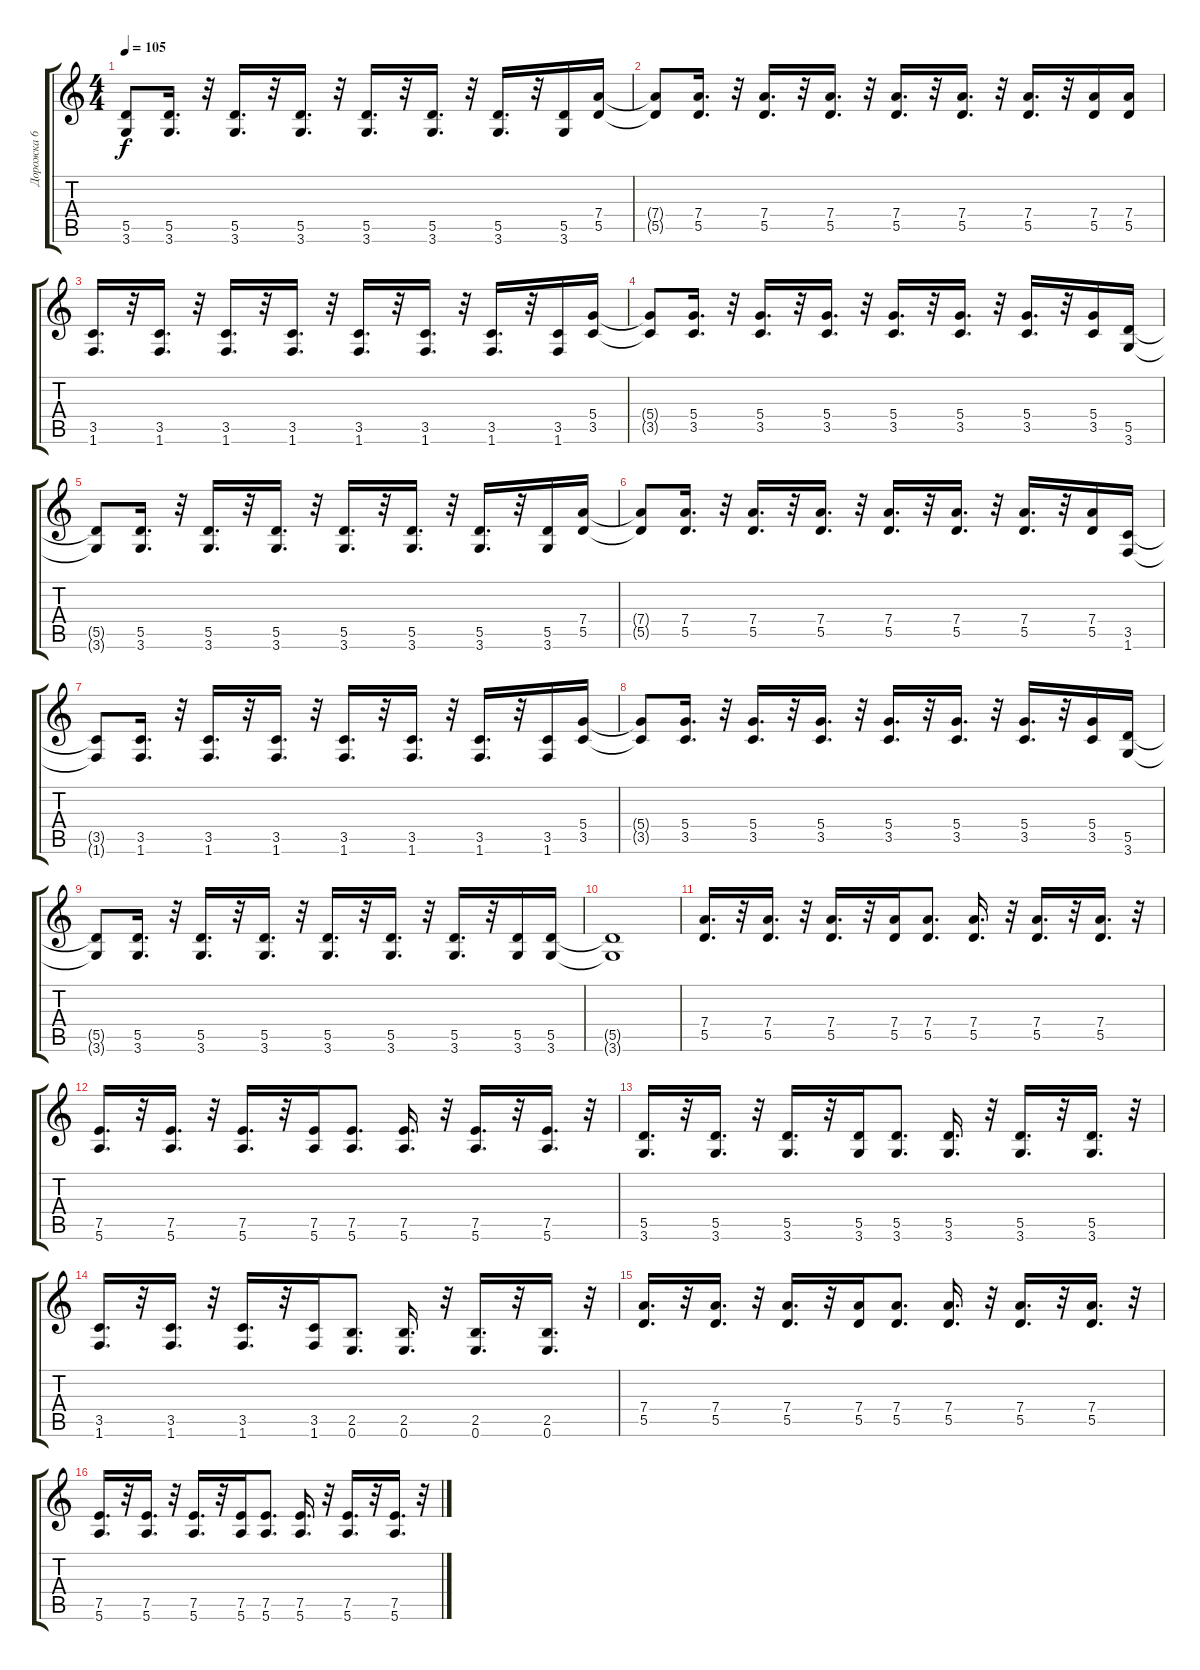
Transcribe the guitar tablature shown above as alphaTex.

\track ("Дорожка 6" "Дорожка 6") {instrument distortionguitar}
\staff {score tabs}
\tuning (E4 B3 G3 D3 A2 E2) {hide}
\ts (4 4)
\tempo 105
\clef g2
\ks c
(5.5{t} 3.6{t}).8{dy f} (5.5 3.6).16{d} r.32 (5.5 3.6).16{d} r.32 (5.5 3.6).16{d} r.32 (5.5 3.6).16{d} r.32 (5.5 3.6).16{d} r.32 (5.5 3.6).16{d} r.32 (5.5 3.6).16 (7.4 5.5).16 |
(7.4{t} 5.5{t}).8 (7.4 5.5).16{d} r.32 (7.4 5.5).16{d} r.32 (7.4 5.5).16{d} r.32 (7.4 5.5).16{d} r.32 (7.4 5.5).16{d} r.32 (7.4 5.5).16{d} r.32 (7.4 5.5).16 (7.4 5.5).16 |
(3.5 1.6).16{d} r.32 (3.5 1.6).16{d} r.32 (3.5 1.6).16{d} r.32 (3.5 1.6).16{d} r.32 (3.5 1.6).16{d} r.32 (3.5 1.6).16{d} r.32 (3.5 1.6).16{d} r.32 (3.5 1.6).16 (5.4 3.5).16 |
(5.4{t} 3.5{t}).8 (5.4 3.5).16{d} r.32 (5.4 3.5).16{d} r.32 (5.4 3.5).16{d} r.32 (5.4 3.5).16{d} r.32 (5.4 3.5).16{d} r.32 (5.4 3.5).16{d} r.32 (5.4 3.5).16 (5.5 3.6).16 |
(5.5{t} 3.6{t}).8 (5.5 3.6).16{d} r.32 (5.5 3.6).16{d} r.32 (5.5 3.6).16{d} r.32 (5.5 3.6).16{d} r.32 (5.5 3.6).16{d} r.32 (5.5 3.6).16{d} r.32 (5.5 3.6).16 (7.4 5.5).16 |
(7.4{t} 5.5{t}).8 (7.4 5.5).16{d} r.32 (7.4 5.5).16{d} r.32 (7.4 5.5).16{d} r.32 (7.4 5.5).16{d} r.32 (7.4 5.5).16{d} r.32 (7.4 5.5).16{d} r.32 (7.4 5.5).16 (3.5 1.6).16 |
(3.5{t} 1.6{t}).8 (3.5 1.6).16{d} r.32 (3.5 1.6).16{d} r.32 (3.5 1.6).16{d} r.32 (3.5 1.6).16{d} r.32 (3.5 1.6).16{d} r.32 (3.5 1.6).16{d} r.32 (3.5 1.6).16 (5.4 3.5).16 |
(5.4{t} 3.5{t}).8 (5.4 3.5).16{d} r.32 (5.4 3.5).16{d} r.32 (5.4 3.5).16{d} r.32 (5.4 3.5).16{d} r.32 (5.4 3.5).16{d} r.32 (5.4 3.5).16{d} r.32 (5.4 3.5).16 (5.5 3.6).16 |
(5.5{t} 3.6{t}).8 (5.5 3.6).16{d} r.32 (5.5 3.6).16{d} r.32 (5.5 3.6).16{d} r.32 (5.5 3.6).16{d} r.32 (5.5 3.6).16{d} r.32 (5.5 3.6).16{d} r.32 (5.5 3.6).16 (5.5 3.6).16 |
(5.5{t} 3.6{t}).1 |
(7.4 5.5).16{d} r.32 (7.4 5.5).16{d} r.32 (7.4 5.5).16{d} r.32 (7.4 5.5).16 (7.4 5.5).8{d} (7.4 5.5).16{d} r.32 (7.4 5.5).16{d} r.32 (7.4 5.5).16{d} r.32 |
(7.5 5.6).16{d} r.32 (7.5 5.6).16{d} r.32 (7.5 5.6).16{d} r.32 (7.5 5.6).16 (7.5 5.6).8{d} (7.5 5.6).16{d} r.32 (7.5 5.6).16{d} r.32 (7.5 5.6).16{d} r.32 |
(5.5 3.6).16{d} r.32 (5.5 3.6).16{d} r.32 (5.5 3.6).16{d} r.32 (5.5 3.6).16 (5.5 3.6).8{d} (5.5 3.6).16{d} r.32 (5.5 3.6).16{d} r.32 (5.5 3.6).16{d} r.32 |
(3.5 1.6).16{d} r.32 (3.5 1.6).16{d} r.32 (3.5 1.6).16{d} r.32 (3.5 1.6).16 (2.5 0.6).8{d} (2.5 0.6).16{d} r.32 (2.5 0.6).16{d} r.32 (2.5 0.6).16{d} r.32 |
(7.4 5.5).16{d} r.32 (7.4 5.5).16{d} r.32 (7.4 5.5).16{d} r.32 (7.4 5.5).16 (7.4 5.5).8{d} (7.4 5.5).16{d} r.32 (7.4 5.5).16{d} r.32 (7.4 5.5).16{d} r.32 |
(7.5 5.6).16{d} r.32 (7.5 5.6).16{d} r.32 (7.5 5.6).16{d} r.32 (7.5 5.6).16 (7.5 5.6).8{d} (7.5 5.6).16{d} r.32 (7.5 5.6).16{d} r.32 (7.5 5.6).16{d} r.32
